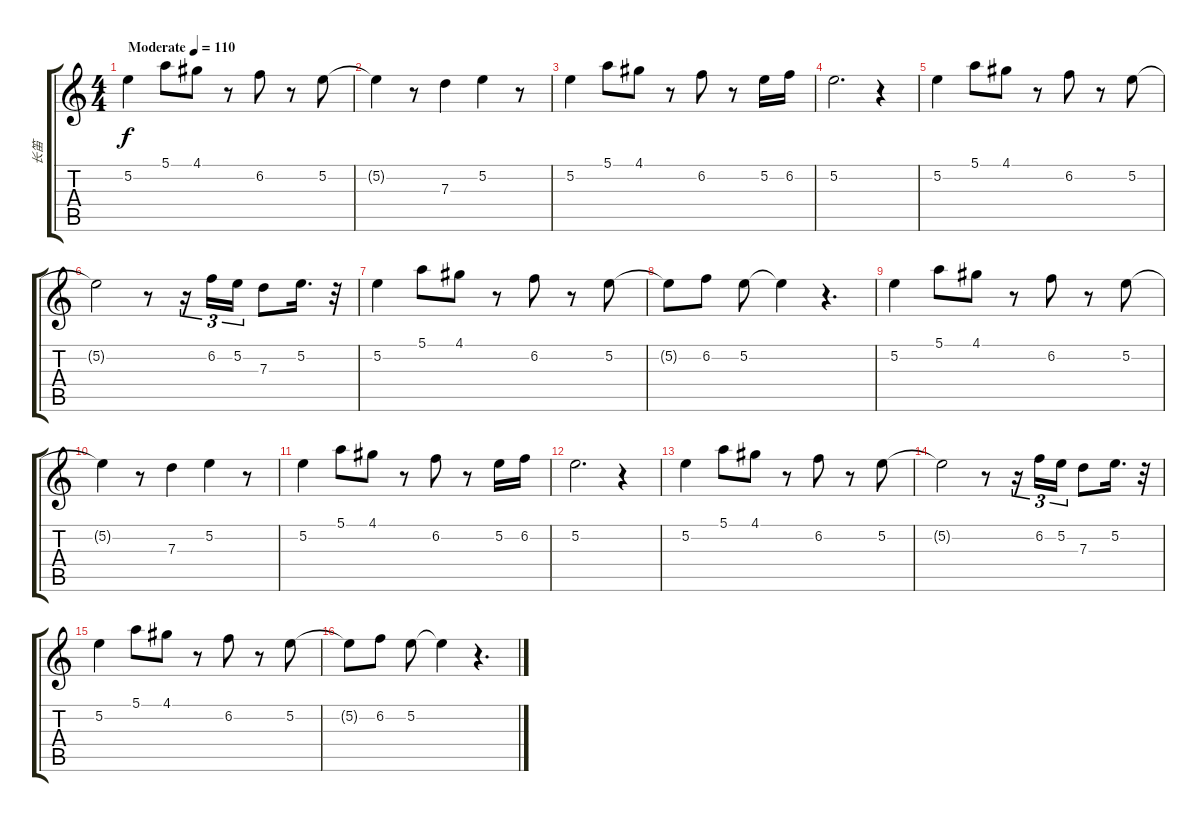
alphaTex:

\track ("长笛" "长笛") {instrument flute}
\staff {score tabs}
\tuning (E5 B4 G4 D4 A3 E3) {hide}
\ts (4 4)
\tempo (110 "Moderate")
\clef g2
\ks c
5.2.4{dy f instrument flute} 5.1.8 4.1.8 r.8 6.2.8 r.8 5.2.8 |
5.2{t}.4 r.8 7.3.4 5.2.4 r.8 |
5.2.4 5.1.8 4.1.8 r.8 6.2.8{txt ""} r.8 5.2.16 6.2.16 |
5.2.2{d} r.4 |
5.2.4 5.1.8 4.1.8 r.8 6.2.8 r.8 5.2.8 |
5.2{t}.2 r.8 r.16{tu (3 2)} 6.2.16{tu (3 2)} 5.2.16{tu (3 2)} 7.3.8 5.2.16{d} r.32 |
5.2.4 5.1.8 4.1.8 r.8 6.2.8 r.8 5.2.8 |
5.2{t}.8 6.2.8 5.2.8 5.2{t}.4 r.4{d} |
5.2.4 5.1.8 4.1.8 r.8 6.2.8 r.8 5.2.8 |
5.2{t}.4 r.8 7.3.4 5.2.4 r.8 |
5.2.4 5.1.8 4.1.8 r.8 6.2.8 r.8 5.2.16 6.2.16 |
5.2.2{d} r.4 |
5.2.4 5.1.8 4.1.8 r.8 6.2.8 r.8 5.2.8 |
5.2{t}.2 r.8 r.16{tu (3 2)} 6.2.16{tu (3 2)} 5.2.16{tu (3 2)} 7.3.8 5.2.16{d} r.32 |
5.2.4 5.1.8 4.1.8 r.8 6.2.8 r.8 5.2.8 |
5.2{t}.8 6.2.8 5.2.8 5.2{t}.4 r.4{d}
